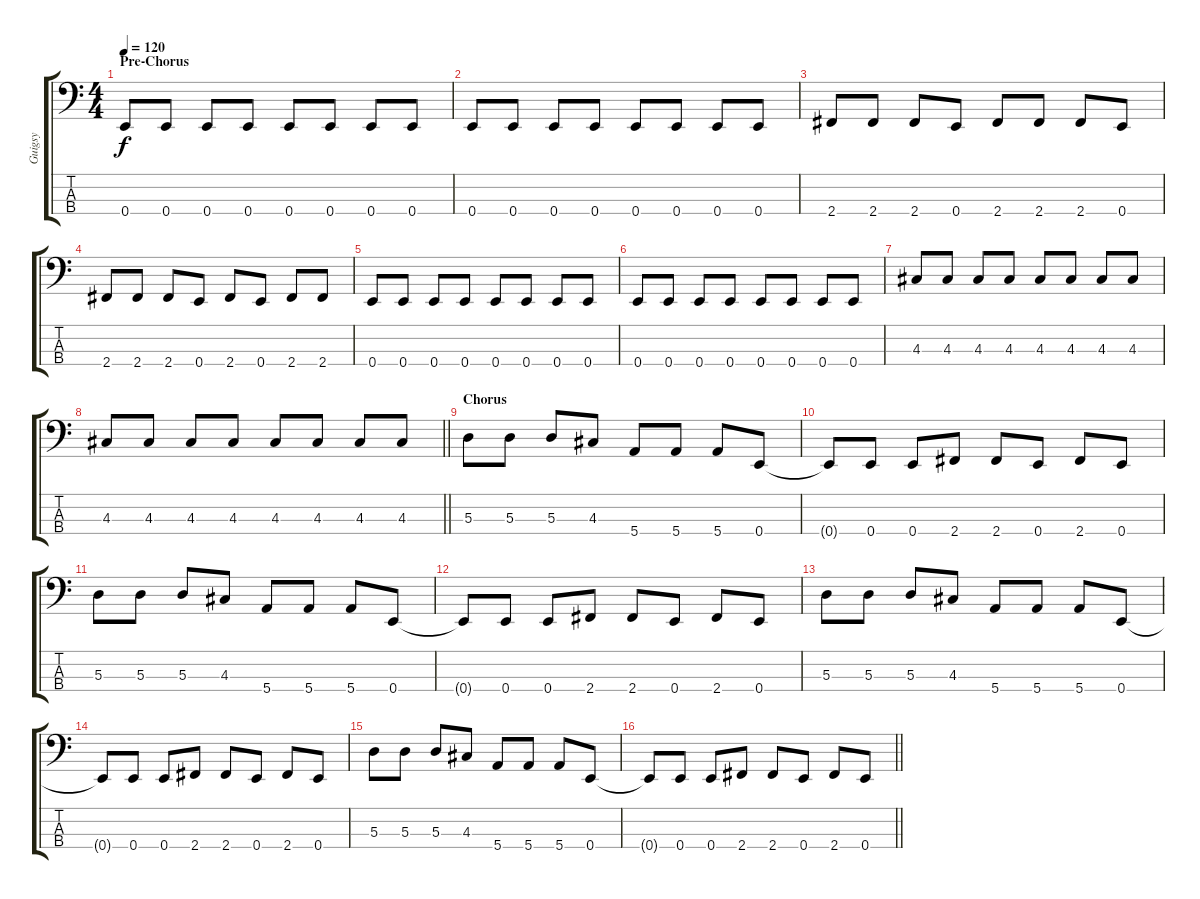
\track ("Guigsy" "Guigsy") {instrument electricbasspick}
\staff {score tabs}
\tuning (G2 D2 A1 E1) {hide}
\ts (4 4)
\section ("" "Pre-Chorus")
\tempo 120
\clef f4
\ks c
0.4.8{dy f} 0.4.8 0.4.8 0.4.8 0.4.8 0.4.8 0.4.8 0.4.8 |
0.4.8 0.4.8 0.4.8 0.4.8 0.4.8 0.4.8 0.4.8 0.4.8 |
2.4.8 2.4.8 2.4.8 0.4.8 2.4.8 2.4.8 2.4.8 0.4.8 |
2.4.8 2.4.8 2.4.8 0.4.8 2.4.8 0.4.8 2.4.8 2.4.8 |
0.4.8 0.4.8 0.4.8 0.4.8 0.4.8 0.4.8 0.4.8 0.4.8 |
0.4.8 0.4.8 0.4.8 0.4.8 0.4.8 0.4.8 0.4.8 0.4.8 |
4.3.8 4.3.8 4.3.8 4.3.8 4.3.8 4.3.8 4.3.8 4.3.8 |
\barLineRight lightlight
4.3.8 4.3.8 4.3.8 4.3.8 4.3.8 4.3.8 4.3.8 4.3.8 |
\section ("" "Chorus")
5.3.8 5.3.8 5.3.8 4.3.8 5.4.8 5.4.8 5.4.8 0.4.8 |
0.4{t}.8 0.4.8 0.4.8 2.4.8 2.4.8 0.4.8 2.4.8 0.4.8 |
5.3.8 5.3.8 5.3.8 4.3.8 5.4.8 5.4.8 5.4.8 0.4.8 |
0.4{t}.8 0.4.8 0.4.8 2.4.8 2.4.8 0.4.8 2.4.8 0.4.8 |
5.3.8 5.3.8 5.3.8 4.3.8 5.4.8 5.4.8 5.4.8 0.4.8 |
0.4{t}.8 0.4.8 0.4.8 2.4.8 2.4.8 0.4.8 2.4.8 0.4.8 |
5.3.8 5.3.8 5.3.8 4.3.8 5.4.8 5.4.8 5.4.8 0.4.8 |
\barLineRight lightlight
0.4{t}.8 0.4.8 0.4.8 2.4.8 2.4.8 0.4.8 2.4.8 0.4.8
